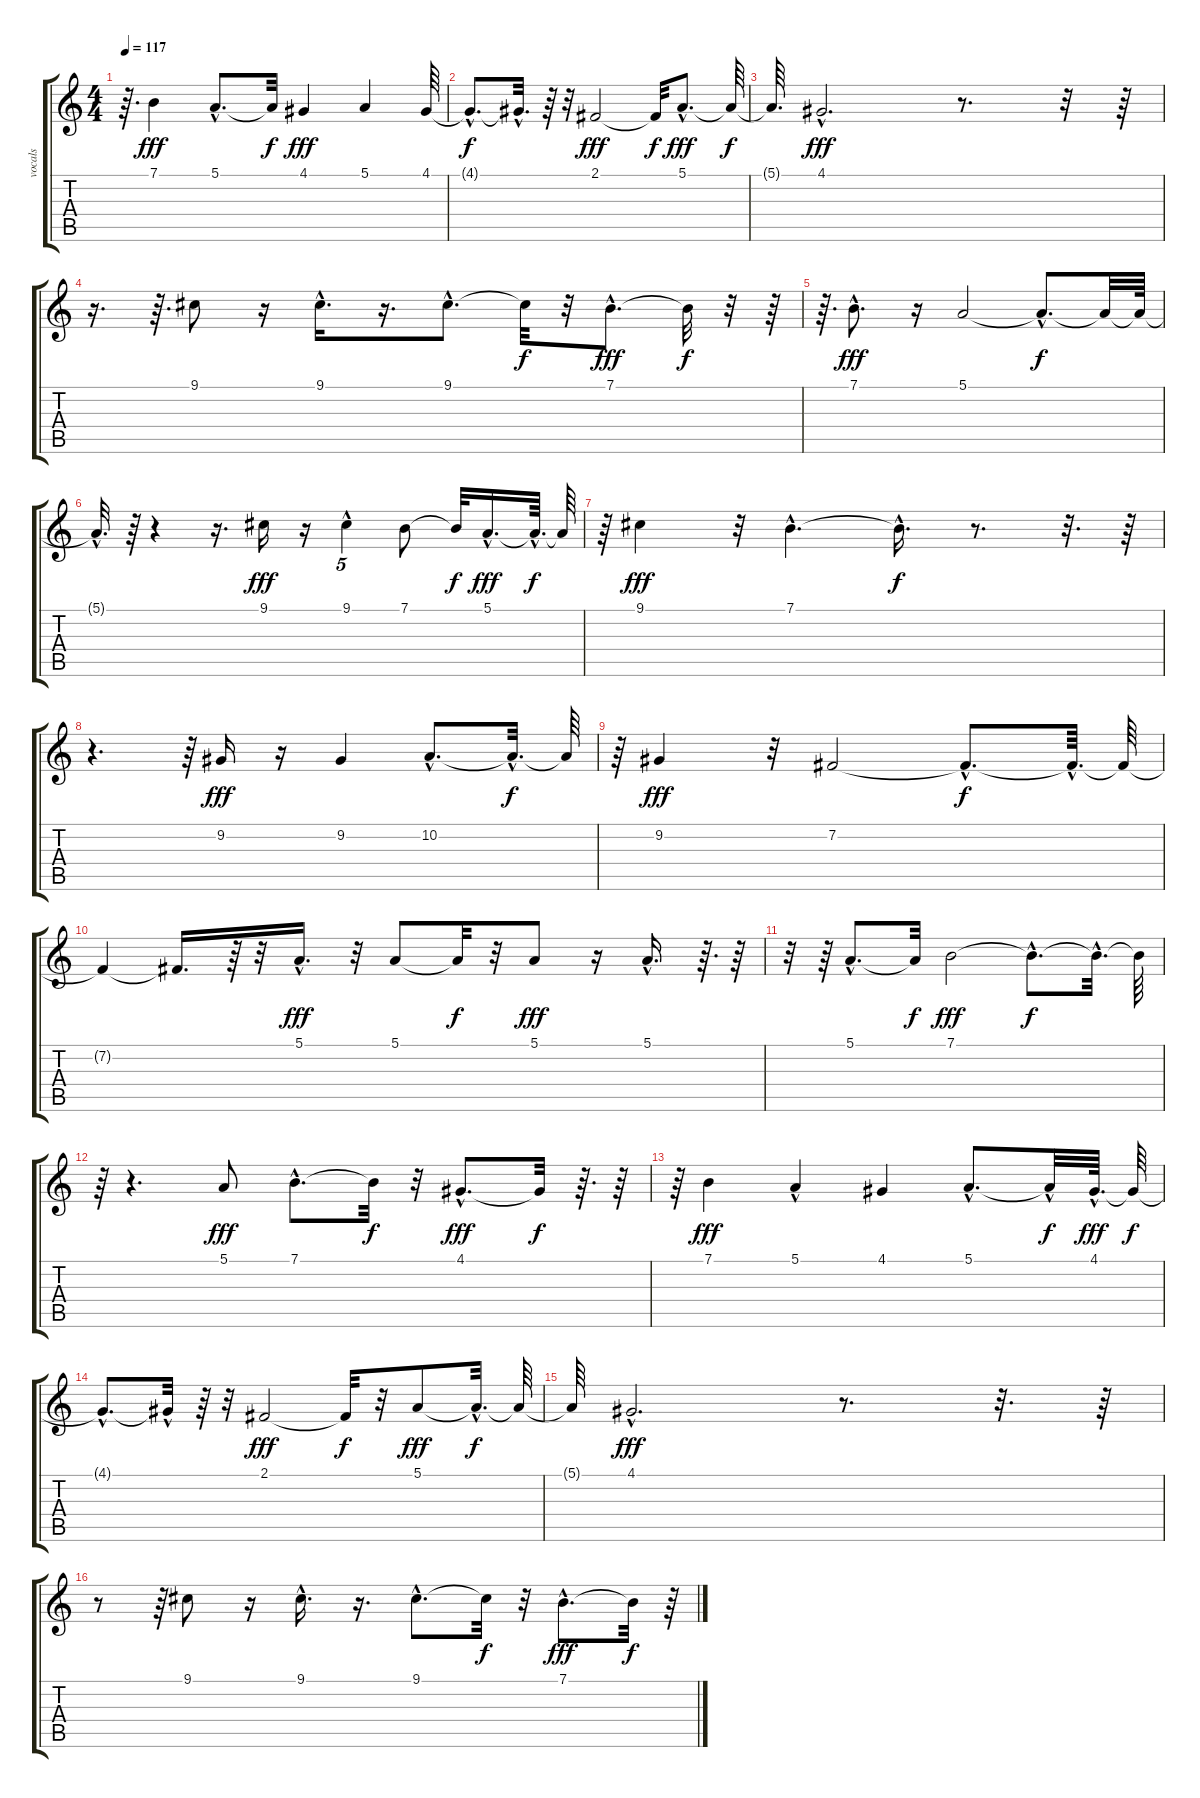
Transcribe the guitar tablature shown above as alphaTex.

\track ("vocals" "vocals") {instrument lead2sawtooth}
\staff {score tabs}
\tuning (E4 B3 G3 D3 A2 E2) {hide}
\ts (4 4)
\tempo 117
\clef g2
\ks c
r.64{d dy f} 7.1.4{dy fff} 5.1{hac}.8{d} 5.1{t}.32{dy f} 4.1.4{dy fff} 5.1.4 4.1.64 |
4.1{hac t}.8{d dy f} 4.1{hac t}.32{d} r.64 r.32 2.1.2{dy fff} 2.1{t}.32{dy f} 5.1{hac}.8{d dy fff} 5.1{t}.64{dy f} |
5.1{t}.64{d} 4.1{hac}.2{d dy fff} r.8{d} r.32 r.64 |
r.16{d} r.64{d} 9.1.8 r.16 9.1{hac}.16{d} r.16{d} 9.1{hac}.8{d} 9.1{t}.32{dy f} r.32 7.1{hac}.8{d dy fff} 7.1{t}.32{dy f} r.32 r.64 |
r.64{d} 7.1{hac}.8{d dy fff} r.16 5.1.2 5.1{hac t}.8{d dy f} 5.1{t}.32 5.1{t}.64 |
5.1{hac t}.32{d} r.64 r.4 r.16{d} 9.1.16{dy fff} r.16 9.1{hac}.4{tu (5 4)} 7.1.8 7.1{t}.32{dy f} 5.1{hac}.16{d dy fff} 5.1{hac t}.64{d dy f} 5.1{t}.64 |
r.64 9.1.4{dy fff} r.32 7.1{hac}.4{d} 7.1{hac t}.16{d dy f} r.8{d} r.32{d} r.64 |
r.4{d} r.64 9.2.16{dy fff} r.16 9.2.4 10.2{hac}.8{d} 10.2{hac t}.32{d dy f} 10.2{t}.64 |
r.64 9.2.4{dy fff} r.32 7.2.2 7.2{hac t}.8{d dy f} 7.2{hac t}.64{d} 7.2{t}.64 |
7.2{t}.4 7.2{t}.16{d} r.64 r.32 5.1{hac}.16{d dy fff} r.32 5.1.8 5.1{t}.32{dy f} r.32 5.1.8{dy fff} r.16 5.1{hac}.16{d} r.64{d} r.64 |
r.32 r.64 5.1{hac}.8{d} 5.1{t}.32{dy f} 7.1.2{dy fff} 7.1{hac t}.8{d dy f} 7.1{hac t}.32{d} 7.1{t}.64 |
r.64 r.4{d} 5.1.8{dy fff} 7.1{hac}.8{d} 7.1{t}.32{dy f} r.32 4.1{hac}.8{d dy fff} 4.1{t}.32{dy f} r.64{d} r.64 |
r.64 7.1.4{dy fff} 5.1{hac}.4 4.1.4 5.1{hac}.8{d} 5.1{hac t}.32{dy f} 4.1{hac}.64{d dy fff} 4.1{t}.64{dy f} |
4.1{hac t}.8{d} 4.1{hac t}.32 r.64 r.32 2.1.2{dy fff} 2.1{t}.32{dy f} r.32 5.1.8{dy fff} 5.1{hac t}.32{d dy f} 5.1{t}.64 |
5.1{t}.64 4.1{hac}.2{d dy fff} r.8{d} r.32{d} r.64 |
r.8 r.64 9.1.8 r.16 9.1{hac}.16{d} r.16{d} 9.1{hac}.8{d} 9.1{t}.32{dy f} r.32 7.1{hac}.8{d dy fff} 7.1{t}.32{dy f} r.64
